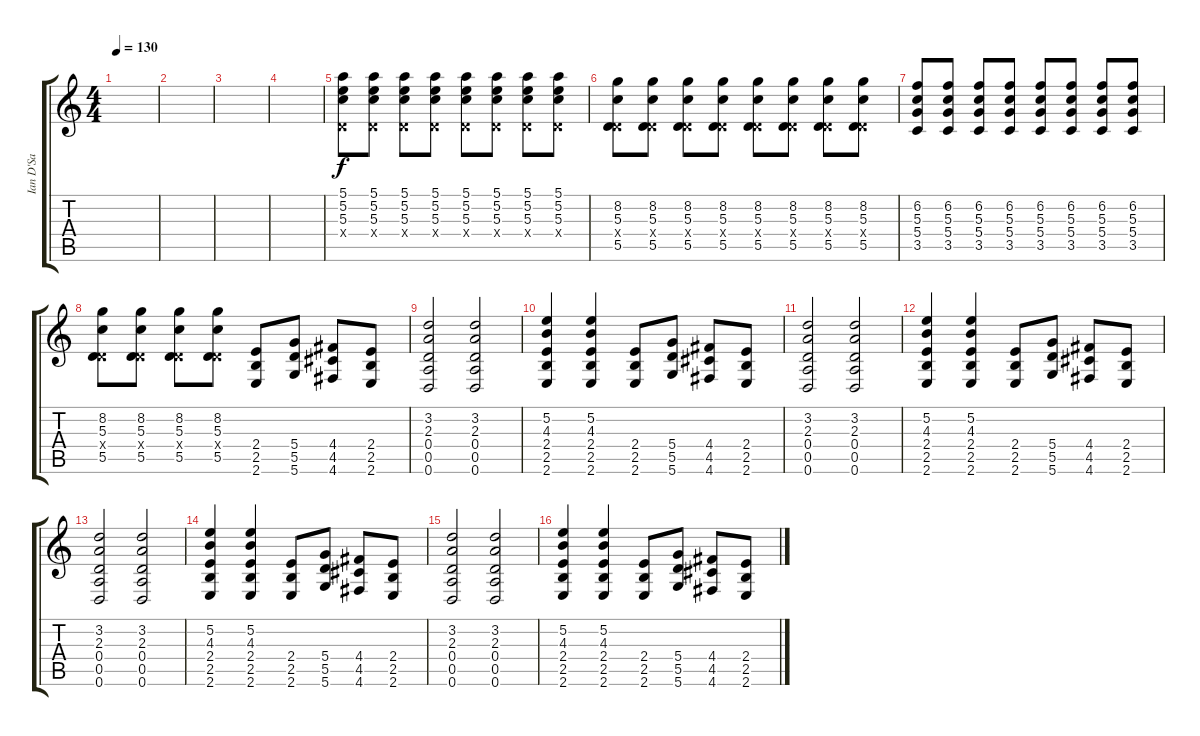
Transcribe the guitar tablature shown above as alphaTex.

\track ("Ian D'Sa" "Ian D'Sa") {instrument distortionguitar}
\staff {score tabs}
\tuning (E4 B3 G3 D3 A2 D2) {hide}
\ts (4 4)
\tempo 130
\clef g2
\ks c
|
|
|
|
(5.1 5.2 5.3 0.4{x}).8 (5.1 5.2 5.3 0.4{x}).8 (5.1 5.2 5.3 0.4{x}).8 (5.1 5.2 5.3 0.4{x}).8 (5.1 5.2 5.3 0.4{x}).8 (5.1 5.2 5.3 0.4{x}).8 (5.1 5.2 5.3 0.4{x}).8 (5.1 5.2 5.3 0.4{x}).8 |
(8.2 5.3 0.4{x} 5.5).8 (8.2 5.3 0.4{x} 5.5).8 (8.2 5.3 0.4{x} 5.5).8 (8.2 5.3 0.4{x} 5.5).8 (8.2 5.3 0.4{x} 5.5).8 (8.2 5.3 0.4{x} 5.5).8 (8.2 5.3 0.4{x} 5.5).8 (8.2 5.3 0.4{x} 5.5).8 |
(6.2 5.3 5.4 3.5).8 (6.2 5.3 5.4 3.5).8 (6.2 5.3 5.4 3.5).8 (6.2 5.3 5.4 3.5).8 (6.2 5.3 5.4 3.5).8 (6.2 5.3 5.4 3.5).8 (6.2 5.3 5.4 3.5).8 (6.2 5.3 5.4 3.5).8 |
(8.2 5.3 0.4{x} 5.5).8 (8.2 5.3 0.4{x} 5.5).8 (8.2 5.3 0.4{x} 5.5).8 (8.2 5.3 0.4{x} 5.5).8 (2.4 2.5 2.6).8 (5.4 5.5 5.6).8 (4.4 4.5 4.6).8 (2.4 2.5 2.6).8 |
(3.2 2.3 0.4 0.5 0.6).2 (3.2 2.3 0.4 0.5 0.6).2 |
(5.2 4.3 2.4 2.5 2.6).4 (5.2 4.3 2.4 2.5 2.6).4 (2.4 2.5 2.6).8 (5.4 5.5 5.6).8 (4.4 4.5 4.6).8 (2.4 2.5 2.6).8 |
(3.2 2.3 0.4 0.5 0.6).2 (3.2 2.3 0.4 0.5 0.6).2 |
(5.2 4.3 2.4 2.5 2.6).4 (5.2 4.3 2.4 2.5 2.6).4 (2.4 2.5 2.6).8 (5.4 5.5 5.6).8 (4.4 4.5 4.6).8 (2.4 2.5 2.6).8 |
(3.2 2.3 0.4 0.5 0.6).2 (3.2 2.3 0.4 0.5 0.6).2 |
(5.2 4.3 2.4 2.5 2.6).4 (5.2 4.3 2.4 2.5 2.6).4 (2.4 2.5 2.6).8 (5.4 5.5 5.6).8 (4.4 4.5 4.6).8 (2.4 2.5 2.6).8 |
(3.2 2.3 0.4 0.5 0.6).2 (3.2 2.3 0.4 0.5 0.6).2 |
(5.2 4.3 2.4 2.5 2.6).4 (5.2 4.3 2.4 2.5 2.6).4 (2.4 2.5 2.6).8 (5.4 5.5 5.6).8 (4.4 4.5 4.6).8 (2.4 2.5 2.6).8
